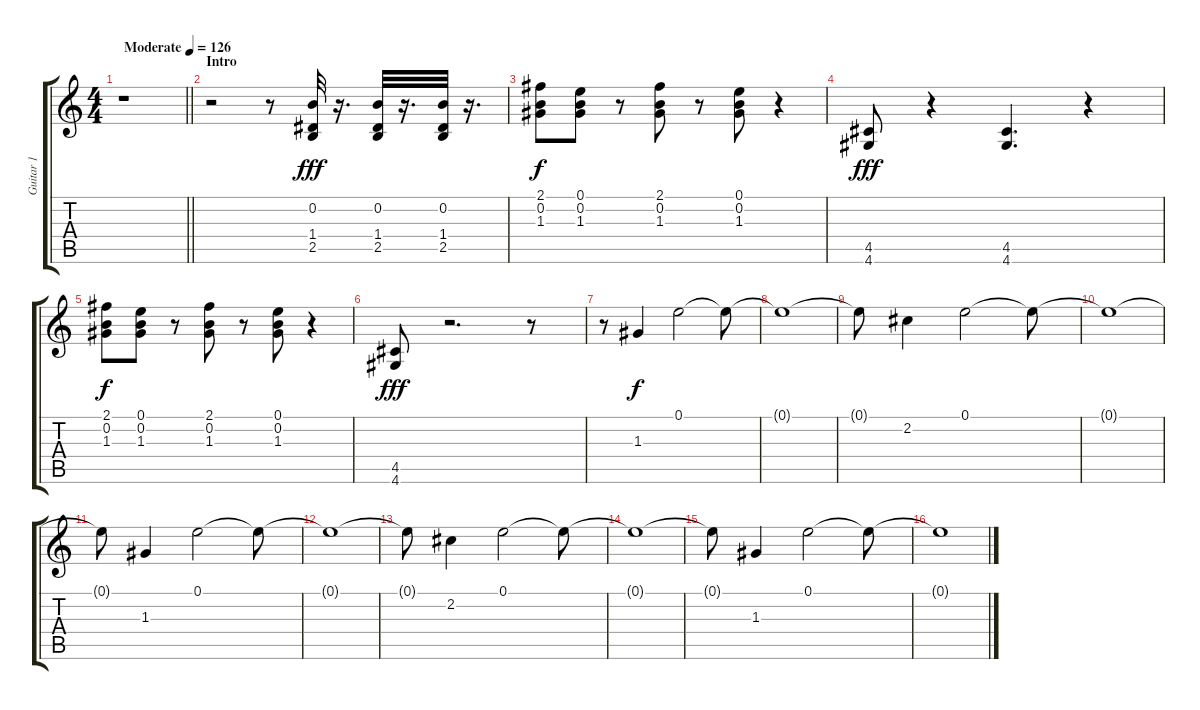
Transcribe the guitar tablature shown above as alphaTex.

\track ("Guitar 1" "Guitar 1") {instrument overdrivenguitar}
\staff {score tabs}
\tuning (E4 B3 G3 D3 A2 E2) {hide}
\ts (4 4)
\tempo (126 "Moderate")
\clef g2
\barLineRight lightlight
\ks c
r.1{dy fff instrument overdrivenguitar} |
\section ("" "Intro")
r.2 r.8 (0.2 1.4 2.5).32{balance 3} r.16{d} (0.2 1.4 2.5).32 r.16{d} (0.2 1.4 2.5).32 r.16{d} |
(2.1 0.2 1.3).8{dy f} (0.1 0.2 1.3).8 r.8 (2.1 0.2 1.3).8 r.8 (0.1 0.2 1.3).8 r.4 |
(4.5 4.6).8{dy fff} r.4 (4.5 4.6).4{d} r.4 |
(2.1 0.2 1.3).8{dy f} (0.1 0.2 1.3).8 r.8 (2.1 0.2 1.3).8 r.8 (0.1 0.2 1.3).8 r.4 |
(4.5 4.6).8{dy fff} r.2{d} r.8 |
r.8 1.3.4{dy f volume 13} 0.1.2 0.1{t}.8 |
0.1{t}.1 |
0.1{t}.8 2.2.4{volume 13} 0.1.2 0.1{t}.8 |
0.1{t}.1 |
0.1{t}.8 1.3.4{volume 5} 0.1.2{volume 13} 0.1{t}.8 |
0.1{t}.1 |
0.1{t}.8 2.2.4{volume 13} 0.1.2 0.1{t}.8 |
0.1{t}.1 |
0.1{t}.8 1.3.4{volume 13} 0.1.2 0.1{t}.8 |
0.1{t}.1
